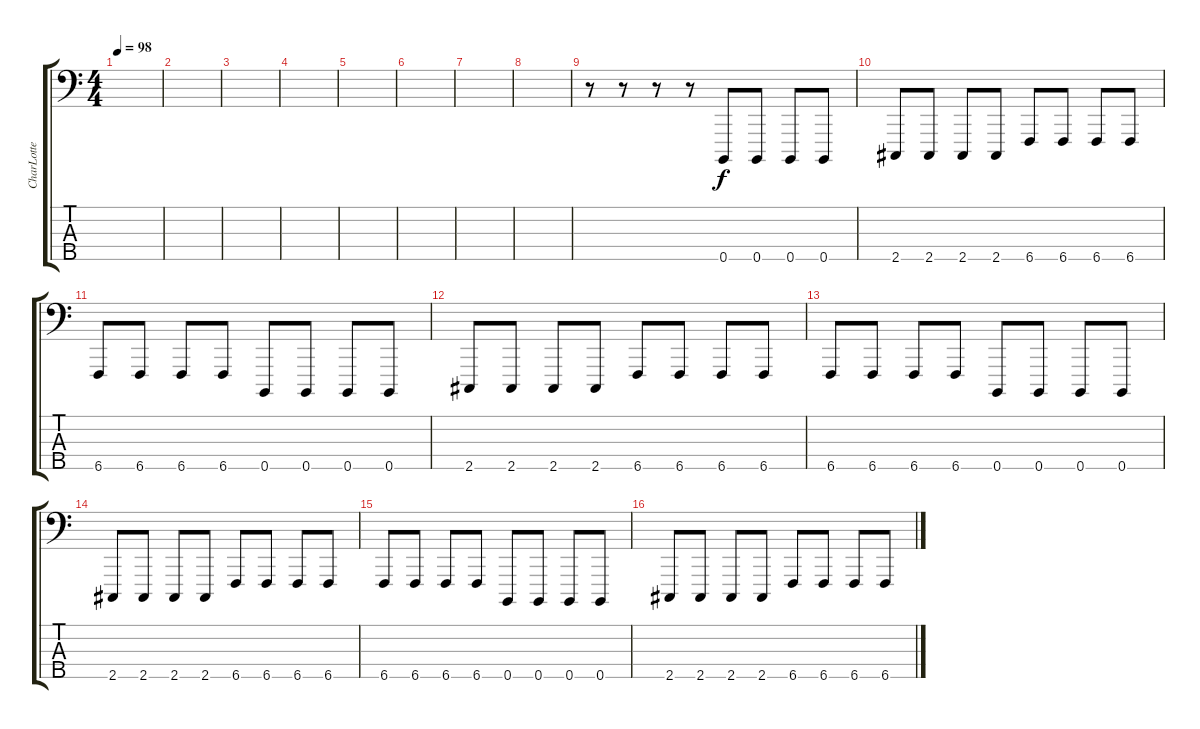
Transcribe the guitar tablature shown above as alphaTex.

\track ("CharLotte" "CharLotte") {instrument lead8bassandlead}
\staff {score tabs}
\tuning (G2 D2 A1 E1 B0) {hide}
\ts (4 4)
\tempo 98
\clef f4
\ks c
|
|
|
|
|
|
|
|
r.8 r.8 r.8 r.8 0.5.8 0.5.8 0.5.8 0.5.8 |
2.5.8 2.5.8 2.5.8 2.5.8 6.5.8 6.5.8 6.5.8 6.5.8 |
6.5.8 6.5.8 6.5.8 6.5.8 0.5.8 0.5.8 0.5.8 0.5.8 |
2.5.8 2.5.8 2.5.8 2.5.8 6.5.8 6.5.8 6.5.8 6.5.8 |
6.5.8 6.5.8 6.5.8 6.5.8 0.5.8 0.5.8 0.5.8 0.5.8 |
2.5.8 2.5.8 2.5.8 2.5.8 6.5.8 6.5.8 6.5.8 6.5.8 |
6.5.8 6.5.8 6.5.8 6.5.8 0.5.8 0.5.8 0.5.8 0.5.8 |
2.5.8 2.5.8 2.5.8 2.5.8 6.5.8 6.5.8 6.5.8 6.5.8
